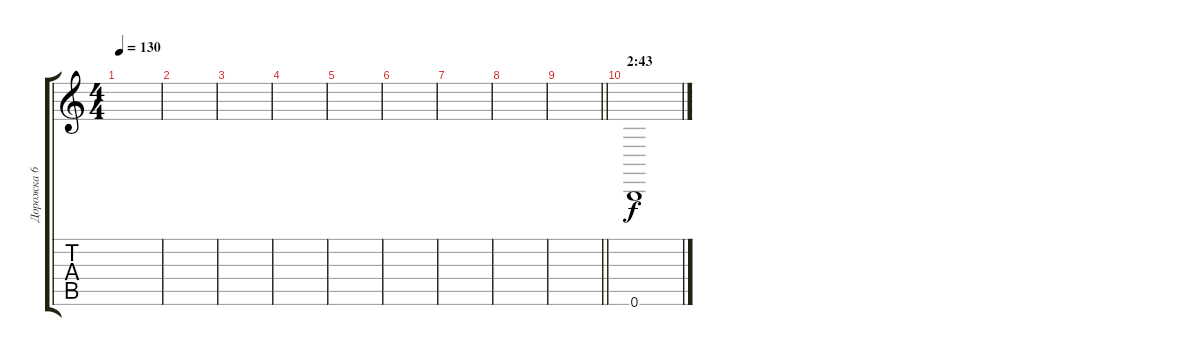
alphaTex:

\track ("Дорожка 6" "Дорожка 6") {instrument pad7halo}
\staff {score tabs}
\tuning (Db4 Ab3 E3 B2 Gb2 B1) {hide}
\ts (4 4)
\tempo 130
\clef g2
\ks c
|
|
|
|
|
|
|
|
\barLineRight lightlight
|
\section ("" "2:43")
0.6.1
